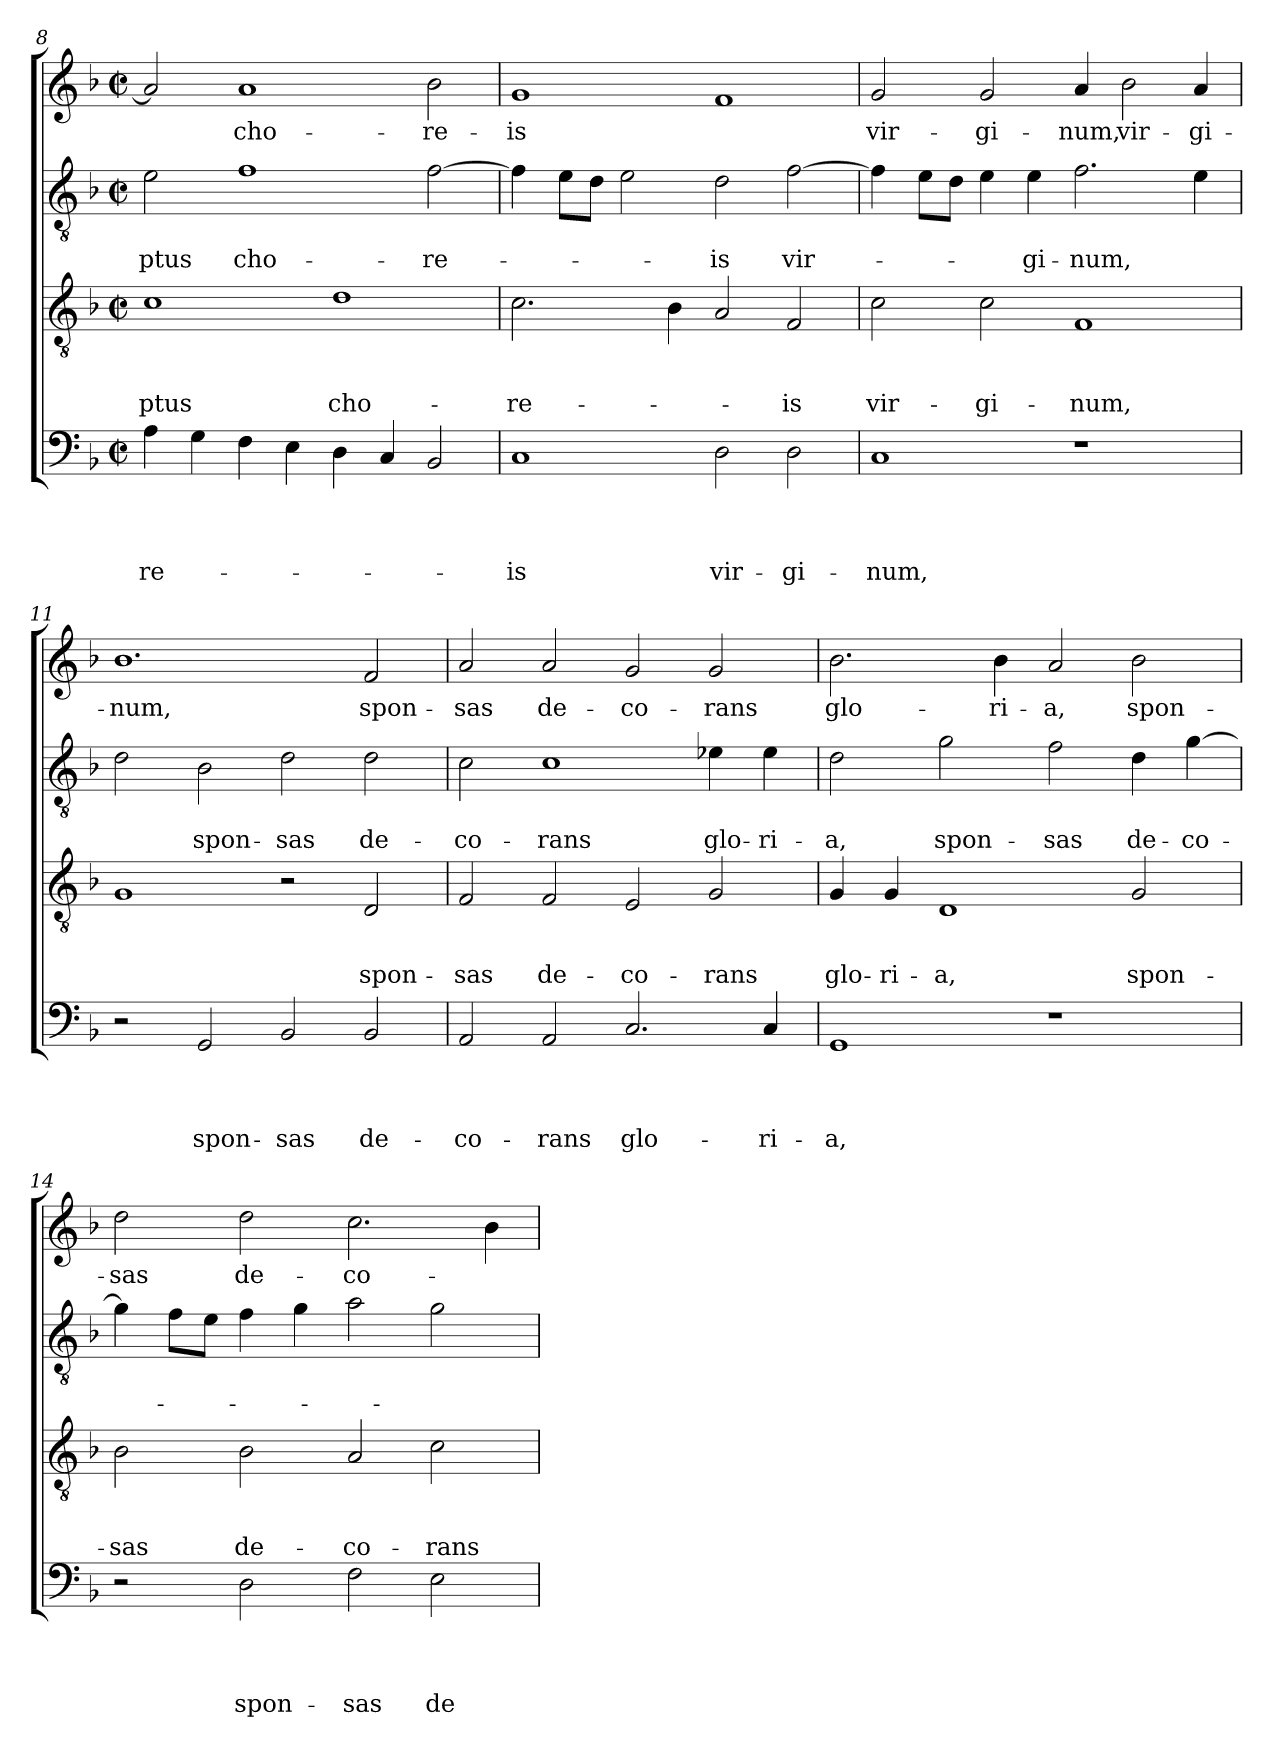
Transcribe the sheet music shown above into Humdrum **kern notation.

**kern	**text	**text	**text	**text	**kern	**text	**text	**text	**kern	**text	**text	**kern	**text
*part4	*part4	*part4	*part4	*part4	*part3	*part3	*part3	*part3	*part2	*part2	*part2	*part1	*part1
*staff4	*staff4	*staff4	*staff4	*staff4	*staff3	*staff3	*staff3	*staff3	*staff2	*staff2	*staff2	*staff1	*staff1
*clefF4	*	*	*	*	*clefGv2	*	*	*	*clefGv2	*	*	*clefG2	*
*k[b-]	*	*	*	*	*k[b-]	*	*	*	*k[b-]	*	*	*k[b-]	*
*F:	*	*	*	*	*F:	*	*	*	*F:	*	*	*F:	*
*M2/2	*	*	*	*	*M2/2	*	*	*	*M2/2	*	*	*M2/2	*
*met(c|)	*	*	*	*	*met(c|)	*	*	*	*met(c|)	*	*	*met(c|)	*
=8	=8	=8	=8	=8	=8	=8	=8	=8	=8	=8	=8	=8	=8
!	!	!	!	!LO:LY:b	!	!	!	!LO:LY:b	!	!	!LO:LY:b	!	!
4A\	.	.	.	-re-	1c	.	.	-ptus	2e\	.	-ptus	2a/]	.
4G\	.	.	.	.	.	.	.	.	.	.	.	.	.
!	!	!	!	!	!	!	!	!	!	!	!LO:LY:b	!	!LO:LY:b
4F\	.	.	.	.	.	.	.	.	1f	.	cho-	1a	cho-
4E\	.	.	.	.	.	.	.	.	.	.	.	.	.
!	!	!	!	!	!	!	!	!LO:LY:b	!	!	!	!	!
4D\	.	.	.	.	1d	.	.	cho-	.	.	.	.	.
4C/	.	.	.	.	.	.	.	.	.	.	.	.	.
!	!	!	!	!	!	!	!	!	!	!	!LO:LY:b	!	!LO:LY:b
2BB-/	.	.	.	.	.	.	.	.	[2f\	.	-re-	2b-\	-re-
=9	=9	=9	=9	=9	=9	=9	=9	=9	=9	=9	=9	=9	=9
!	!	!	!	!LO:LY:b	!	!	!	!LO:LY:b	!	!	!	!	!LO:LY:b
1C	.	.	.	-is	2.c\	.	.	-re-	4f\]	.	.	1g	-is
.	.	.	.	.	.	.	.	.	8e\L	.	.	.	.
.	.	.	.	.	.	.	.	.	8d\J	.	.	.	.
.	.	.	.	.	.	.	.	.	2e\	.	.	.	.
.	.	.	.	.	4B-\	.	.	.	.	.	.	.	.
!	!	!	!	!LO:LY:b	!	!	!	!	!	!	!LO:LY:b	!	!
2D\	.	.	.	vir-	2A/	.	.	.	2d\	.	-is	1f	.
!	!	!	!	!LO:LY:b	!	!	!	!LO:LY:b	!	!	!LO:LY:b	!	!
2D\	.	.	.	-gi-	2F/	.	.	-is	[2f\	.	vir-	.	.
=10	=10	=10	=10	=10	=10	=10	=10	=10	=10	=10	=10	=10	=10
!	!	!	!	!LO:LY:b	!	!	!	!LO:LY:b	!	!	!	!	!LO:LY:b
1C	.	.	.	-num,	2c\	.	.	vir-	4f\]	.	.	2g/	vir-
.	.	.	.	.	.	.	.	.	8e\L	.	.	.	.
.	.	.	.	.	.	.	.	.	8d\J	.	.	.	.
!	!	!	!	!	!	!	!	!LO:LY:b	!	!	!	!	!LO:LY:b
.	.	.	.	.	2c\	.	.	-gi-	4e\	.	.	2g/	-gi-
!	!	!	!	!	!	!	!	!	!	!	!LO:LY:b	!	!
.	.	.	.	.	.	.	.	.	4e\	.	-gi-	.	.
!	!	!	!	!	!	!	!	!LO:LY:b	!	!	!LO:LY:b	!	!LO:LY:b
1r	.	.	.	.	1F	.	.	-num,	2.f\	.	-num,	4a/	-num,
!	!	!	!	!	!	!	!	!	!	!	!	!	!LO:LY:b
.	.	.	.	.	.	.	.	.	.	.	.	2b-\	vir-
!	!	!	!	!	!	!	!	!	!	!	!	!	!LO:LY:b
.	.	.	.	.	.	.	.	.	4e\	.	.	4a/	-gi-
!!LO:LB:g=z
=11	=11	=11	=11	=11	=11	=11	=11	=11	=11	=11	=11	=11	=11
!	!	!	!	!	!	!	!	!	!	!	!	!	!LO:LY:b
2r	.	.	.	.	1G	.	.	.	2d\	.	.	1.b-	-num,
!	!	!	!	!LO:LY:b	!	!	!	!	!	!	!LO:LY:b	!	!
2GG/	.	.	.	spon-	.	.	.	.	2B-\	.	spon-	.	.
!	!	!	!	!LO:LY:b	!	!	!	!	!	!	!LO:LY:b	!	!
2BB-/	.	.	.	-sas	2r	.	.	.	2d\	.	-sas	.	.
!	!	!	!	!LO:LY:b	!	!	!	!LO:LY:b	!	!	!LO:LY:b	!	!LO:LY:b
2BB-/	.	.	.	de-	2D/	.	.	spon-	2d\	.	de-	2f/	spon-
=12	=12	=12	=12	=12	=12	=12	=12	=12	=12	=12	=12	=12	=12
!	!	!	!	!LO:LY:b	!	!	!	!LO:LY:b	!	!	!LO:LY:b	!	!LO:LY:b
2AA/	.	.	.	-co-	2F/	.	.	-sas	2c\	.	-co-	2a/	-sas
!	!	!	!	!LO:LY:b	!	!	!	!LO:LY:b	!	!	!LO:LY:b	!	!LO:LY:b
2AA/	.	.	.	-rans	2F/	.	.	de-	1c	.	-rans	2a/	de-
!	!	!	!	!LO:LY:b	!	!	!	!LO:LY:b	!	!	!	!	!LO:LY:b
2.C/	.	.	.	glo-	2E/	.	.	-co-	.	.	.	2g/	-co-
!	!	!	!	!	!	!	!	!LO:LY:b	!	!	!LO:LY:b	!	!LO:LY:b
.	.	.	.	.	2G/	.	.	-rans	4e-X\	.	glo-	2g/	-rans
!	!	!	!	!LO:LY:b	!	!	!	!	!	!	!LO:LY:b	!	!
4C/	.	.	.	-ri-	.	.	.	.	4e-\	.	-ri-	.	.
=13	=13	=13	=13	=13	=13	=13	=13	=13	=13	=13	=13	=13	=13
!	!	!	!	!LO:LY:b	!	!	!	!LO:LY:b	!	!	!LO:LY:b	!	!LO:LY:b
1GG	.	.	.	-a,	4G/	.	.	glo-	2d\	.	-a,	2.b-\	glo-
!	!	!	!	!	!	!	!	!LO:LY:b	!	!	!	!	!
.	.	.	.	.	4G/	.	.	-ri-	.	.	.	.	.
!	!	!	!	!	!	!	!	!LO:LY:b	!	!	!LO:LY:b	!	!
.	.	.	.	.	1D	.	.	-a,	2g\	.	spon-	.	.
!	!	!	!	!	!	!	!	!	!	!	!	!	!LO:LY:b
.	.	.	.	.	.	.	.	.	.	.	.	4b-\	-ri-
!	!	!	!	!	!	!	!	!	!	!	!LO:LY:b	!	!LO:LY:b
1r	.	.	.	.	.	.	.	.	2f\	.	-sas	2a/	-a,
!	!	!	!	!	!	!	!	!LO:LY:b	!	!	!LO:LY:b	!	!LO:LY:b
.	.	.	.	.	2G/	.	.	spon-	4d\	.	de-	2b-\	spon-
!	!	!	!	!	!	!	!	!	!	!	!LO:LY:b	!	!
.	.	.	.	.	.	.	.	.	[4g\	.	-co-	.	.
=14	=14	=14	=14	=14	=14	=14	=14	=14	=14	=14	=14	=14	=14
!	!	!	!	!	!	!	!	!LO:LY:b	!	!	!	!	!LO:LY:b
2r	.	.	.	.	2B-\	.	.	-sas	4g\]	.	.	2dd\	-sas
.	.	.	.	.	.	.	.	.	8f\L	.	.	.	.
.	.	.	.	.	.	.	.	.	8e\J	.	.	.	.
!	!	!	!	!LO:LY:b	!	!	!	!LO:LY:b	!	!	!	!	!LO:LY:b
2D\	.	.	.	spon-	2B-\	.	.	de-	4f\	.	.	2dd\	de-
.	.	.	.	.	.	.	.	.	4g\	.	.	.	.
!	!	!	!	!LO:LY:b	!	!	!	!LO:LY:b	!	!	!	!	!LO:LY:b
2F\	.	.	.	-sas	2A/	.	.	-co-	2a\	.	.	2.cc\	-co-
!	!	!	!	!LO:LY:b	!	!	!	!LO:LY:b	!	!	!	!	!
2E\	.	.	.	de-	2c\	.	.	-rans	2g\	.	.	.	.
.	.	.	.	.	.	.	.	.	.	.	.	4b-\	.
=	=	=	=	=	=	=	=	=	=	=	=	=	=
*-	*-	*-	*-	*-	*-	*-	*-	*-	*-	*-	*-	*-	*-
